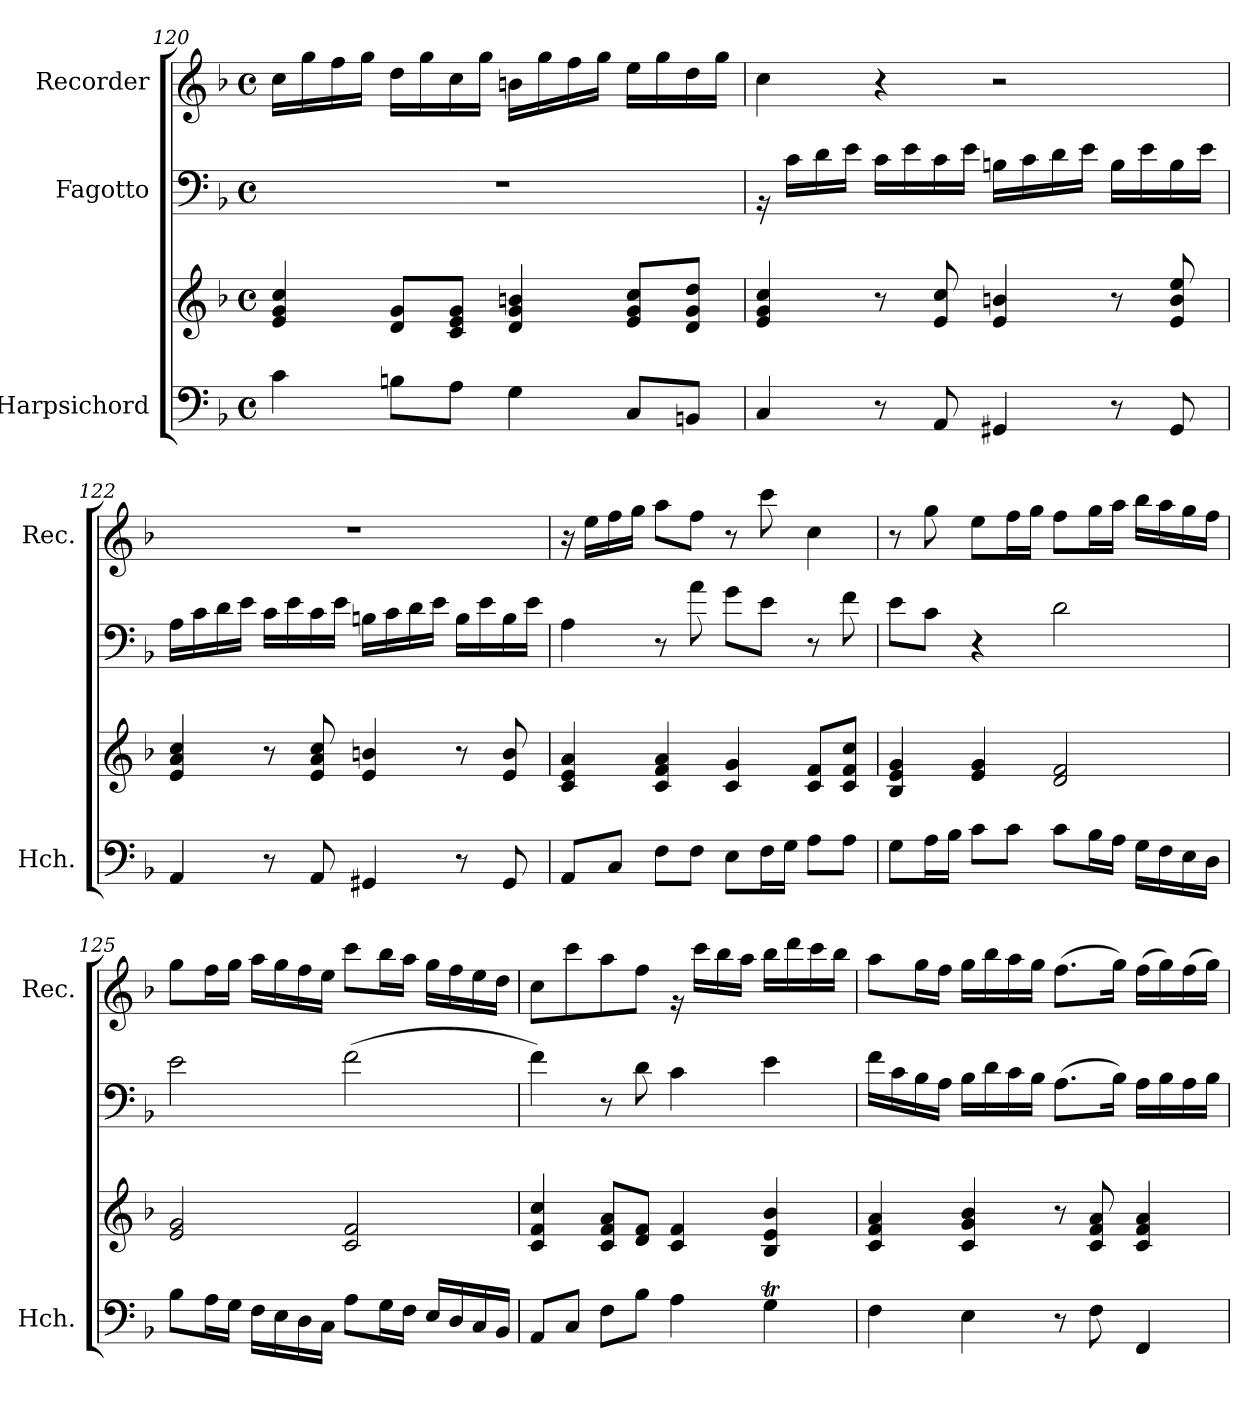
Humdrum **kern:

**kern	**kern	**kern	**kern
*part3	*part3	*part2	*part1
*staff4	*staff3	*staff2	*staff1
*I"Harpsichord	*	*I"Fagotto	*I"Recorder
*I'Hch.	*	*	*I'Rec.
*clefF4	*clefG2	*clefF4	*clefG2
*k[b-]	*k[b-]	*k[b-]	*k[b-]
*M4/4	*M4/4	*M4/4	*M4/4
*met(c)	*met(c)	*met(c)	*met(c)
=120	=120	=120	=120
4c\	4e/ 4g/ 4cc/	1r	16cc\LL
.	.	.	16gg\
.	.	.	16ff\
.	.	.	16gg\JJ
8Bn\L	8d/ 8g/L	.	16dd\LL
.	.	.	16gg\
8A\J	8c/ 8e/ 8g/J	.	16cc\
.	.	.	16gg\JJ
4G\	4d/ 4g/ 4bn/	.	16bn\LL
.	.	.	16gg\
.	.	.	16ff\
.	.	.	16gg\JJ
8C/L	8e/ 8g/ 8cc/L	.	16ee\LL
.	.	.	16gg\
8BBn/J	8d/ 8g/ 8dd/J	.	16dd\
.	.	.	16gg\JJ
!!LO:LB:g=z
=121	=121	=121	=121
4C/	4e/ 4g/ 4cc/	16rBB	4cc\
.	.	16c\LL	.
.	.	16d\	.
.	.	16e\JJ	.
8r	8r	16c\LL	4r
.	.	16e\	.
8AA/	8e/ 8cc/	16c\	.
.	.	16e\JJ	.
4GG#X/	4e/ 4bn/	16Bn\LL	2r
.	.	16c\	.
.	.	16d\	.
.	.	16e\JJ	.
8r	8r	16B\LL	.
.	.	16e\	.
8GG#/	8e/ 8b/ 8ee/	16B\	.
.	.	16e\JJ	.
=122	=122	=122	=122
4AA/	4e/ 4a/ 4cc/	16A\LL	1r
.	.	16c\	.
.	.	16d\	.
.	.	16e\JJ	.
8r	8r	16c\LL	.
.	.	16e\	.
8AA/	8e/ 8a/ 8cc/	16c\	.
.	.	16e\JJ	.
4GG#X/	4e/ 4bn/	16Bn\LL	.
.	.	16c\	.
.	.	16d\	.
.	.	16e\JJ	.
8r	8r	16B\LL	.
.	.	16e\	.
8GG#/	8e/ 8b/	16B\	.
.	.	16e\JJ	.
=123	=123	=123	=123
8AA/L	4c/ 4e/ 4a/	4A\	16r
.	.	.	16ee\LL
8C/J	.	.	16ff\
.	.	.	16gg\JJ
8F\L	4c/ 4f/ 4a/	8r	8aa\L
8F\J	.	8a\	8ff\J
8E\L	4c/ 4g/	8g\L	8r
16F\L	.	8e\J	8ccc\
16G\JJ	.	.	.
8A\L	8c/ 8f/L	8r	4cc\
8A\J	8c/ 8f/ 8cc/J	8f\	.
=124	=124	=124	=124
8G\L	4B-/ 4e/ 4g/	8e\L	8r
16A\L	.	8c\J	8gg\
16B-\JJ	.	.	.
8c\L	4e/ 4g/	4r	8ee\L
8c\J	.	.	16ff\L
.	.	.	16gg\JJ
8c\L	2d/ 2f/	2d\	8ff\L
16B-\L	.	.	16gg\L
16A\JJ	.	.	16aa\JJ
16G\LL	.	.	16bb-\LL
16F\	.	.	16aa\
16E\	.	.	16gg\
16D\JJ	.	.	16ff\JJ
!!LO:LB:g=z
=125	=125	=125	=125
8B-\L	2e/ 2g/	2e\	8gg\L
16A\L	.	.	16ff\L
16G\JJ	.	.	16gg\JJ
16F\LL	.	.	16aa\LL
16E\	.	.	16gg\
16D\	.	.	16ff\
16C\JJ	.	.	16ee\JJ
8A\L	2c/ 2f/	(2f\	8ccc\L
16G\L	.	.	16bb-\L
16F\JJ	.	.	16aa\JJ
16E/LL	.	.	16gg\LL
16D/	.	.	16ff\
16C/	.	.	16ee\
16BB-/JJ	.	.	16dd\JJ
=126	=126	=126	=126
8AA/L	4c/ 4f/ 4cc/	4f\)	8cc\L
8C/J	.	.	8ccc\
8F\L	8c/ 8f/ 8a/L	8r	8aa\
8B-\J	8d/ 8f/J	8d\	8ff\J
4A\	4c/ 4f/	4c\	16rg
.	.	.	16ccc\LL
.	.	.	16bb-\
.	.	.	16aa\JJ
4GT\	4B-/ 4e/ 4b-/	4e\	16bb-\LL
.	.	.	16ddd\
.	.	.	16ccc\
.	.	.	16bb-\JJ
=127	=127	=127	=127
4F\	4c/ 4f/ 4a/	16f\LL	8aa\L
.	.	16c\	.
.	.	16B-\	16gg\L
.	.	16A\JJ	16ff\JJ
4E\	4c/ 4g/ 4b-/	16B-\LL	16gg\LL
.	.	16d\	16bb-\
.	.	16c\	16aa\
.	.	16B-\JJ	16gg\JJ
8r	8r	(8.A\L	(8.ff\L
8F\	8c/ 8f/ 8a/	.	.
.	.	16B-\Jk)	16gg\Jk)
4FF/	4c/ 4f/ 4a/	16A\LL	(16ff\LL
.	.	16B-\	16gg\)
.	.	16A\	(16ff\
.	.	16B-\JJ	16gg\JJ)
=	=	=	=
*-	*-	*-	*-
